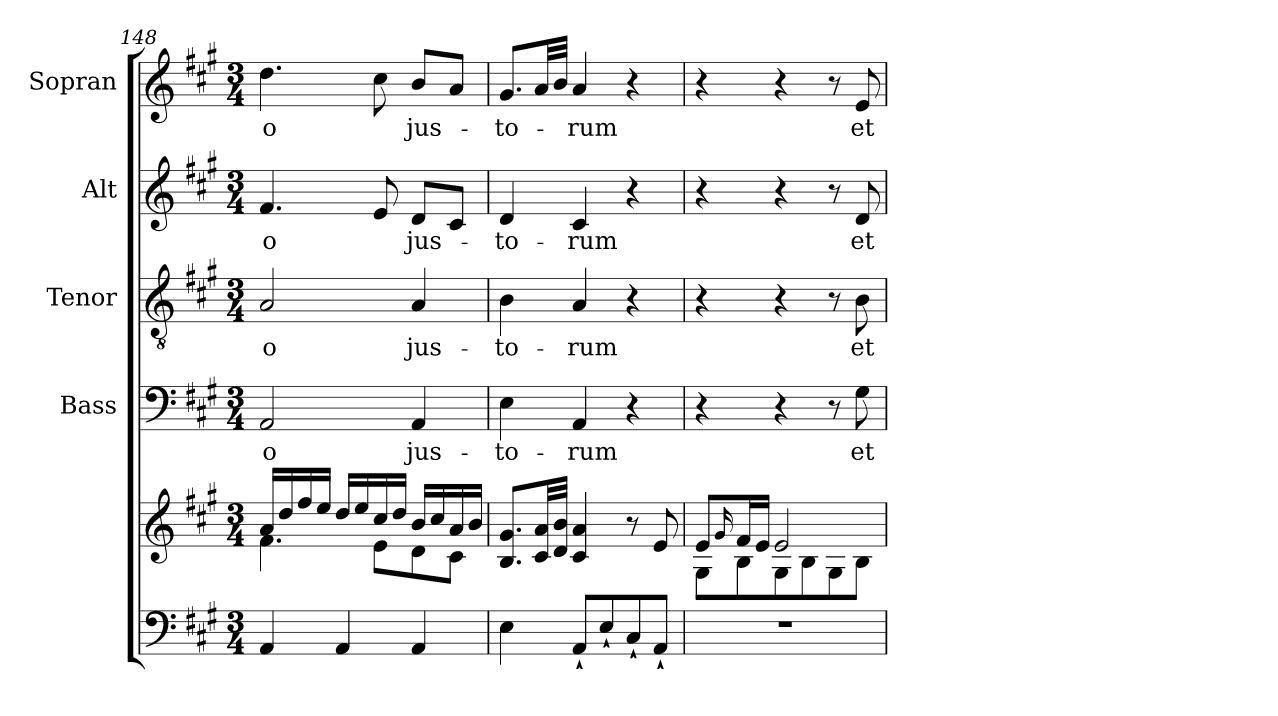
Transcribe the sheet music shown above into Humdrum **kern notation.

**kern	**kern	**kern	**text	**kern	**text	**kern	**text	**kern	**text
*part5	*part5	*part4	*part4	*part3	*part3	*part2	*part2	*part1	*part1
*staff6	*staff5	*staff4	*staff4	*staff3	*staff3	*staff2	*staff2	*staff1	*staff1
*	*	*I"Bass	*	*I"Tenor	*	*I"Alt	*	*I"Sopran	*
*	*	*I'B.	*	*I'T.	*	*I'A.	*	*I'S.	*
*clefF4	*clefG2	*clefF4	*	*clefGv2	*	*clefG2	*	*clefG2	*
*k[f#c#g#]	*k[f#c#g#]	*k[f#c#g#]	*	*k[f#c#g#]	*	*k[f#c#g#]	*	*k[f#c#g#]	*
*A:	*A:	*A:	*	*A:	*	*A:	*	*A:	*
*M3/4	*M3/4	*M3/4	*	*M3/4	*	*M3/4	*	*M3/4	*
=148	=148	=148	=148	=148	=148	=148	=148	=148	=148
*	*^	*	*	*	*	*	*	*	*
!	!	!	!	!LO:LY:b	!	!LO:LY:b	!	!LO:LY:b	!	!LO:LY:b
4AA/	16a/LL	4.f#\	2AA/	-o	2A/	-o	4.f#/	-o	4.dd\	-o
.	16dd/	.	.	.	.	.	.	.	.	.
.	16ff#/	.	.	.	.	.	.	.	.	.
.	16ee/JJ	.	.	.	.	.	.	.	.	.
4AA/	16dd/LL	.	.	.	.	.	.	.	.	.
.	16ee/	.	.	.	.	.	.	.	.	.
.	16cc#/	8e\L	.	.	.	.	8e/	.	8cc#\	.
.	16dd/JJ	.	.	.	.	.	.	.	.	.
!	!	!	!	!LO:LY:b	!	!LO:LY:b	!	!LO:LY:b	!	!LO:LY:b
4AA/	16b/LL	8d\	4AA/	jus-	4A/	jus-	8d/L	jus-	8b/L	jus-
.	16cc#/	.	.	.	.	.	.	.	.	.
.	16a/	8c#\J	.	.	.	.	8c#/J	.	8a/J	.
.	16b/JJ	.	.	.	.	.	.	.	.	.
*	*v	*v	*	*	*	*	*	*	*	*
!!LO:PB:g=z
=149	=149	=149	=149	=149	=149	=149	=149	=149	=149
!	!	!	!LO:LY:b	!	!LO:LY:b	!	!LO:LY:b	!	!LO:LY:b
4E\	8.B/ 8.g#/L	4E\	-to-	4B\	-to-	4d/	-to-	8.g#/L	-to-
.	32c#/ 32a/LL	.	.	.	.	.	.	32a/LL	.
.	32d/ 32b/JJJ	.	.	.	.	.	.	32b/JJJ	.
!	!	!	!LO:LY:b	!	!LO:LY:b	!	!LO:LY:b	!	!LO:LY:b
8AA`</L	4c#/ 4a/	4AA/	-rum	4A/	-rum	4c#/	-rum	4a/	-rum
8E`</	.	.	.	.	.	.	.	.	.
8C#`</	8r	4r	.	4r	.	4r	.	4r	.
8AA`</J	8e/	.	.	.	.	.	.	.	.
=150	=150	=150	=150	=150	=150	=150	=150	=150	=150
*	*^	*	*	*	*	*	*	*	*
2.r	8e/L	8G#\L	4r	.	4r	.	4r	.	4r	.
.	16qqg#/	.	.	.	.	.	.	.	.	.
.	16f#/L	8B\	.	.	.	.	.	.	.	.
.	16e/JJ	.	.	.	.	.	.	.	.	.
.	2e/	8G#\	4r	.	4r	.	4r	.	4r	.
.	.	8B\	.	.	.	.	.	.	.	.
.	.	8G#\	8r	.	8r	.	8r	.	8r	.
!	!	!	!	!LO:LY:b	!	!LO:LY:b	!	!LO:LY:b	!	!LO:LY:b
.	.	8B\J	8G#\	et	8B\	et	8d/	et	8e/	et
*	*v	*v	*	*	*	*	*	*	*	*
=	=	=	=	=	=	=	=	=	=
*-	*-	*-	*-	*-	*-	*-	*-	*-	*-
